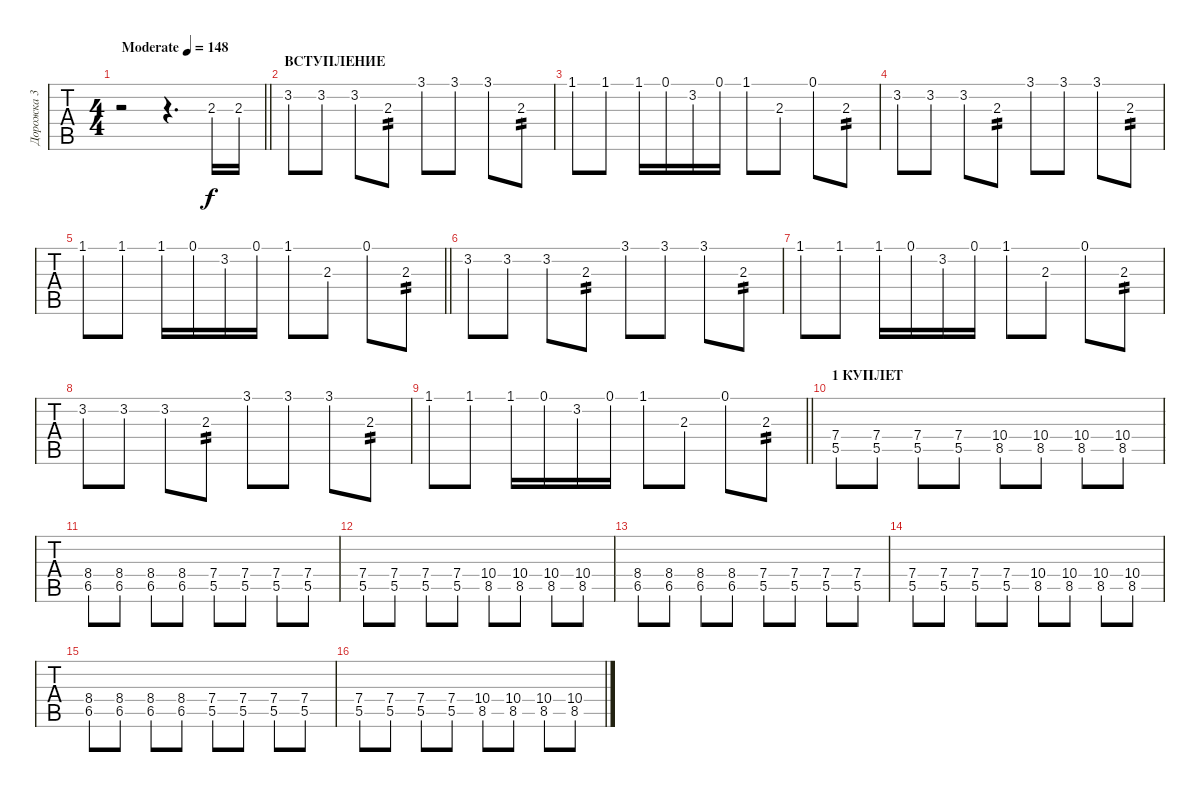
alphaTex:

\track ("Дорожка 3" "Дорожка 3") {instrument distortionguitar}
\staff {tabs}
\tuning (E4 B3 G3 D3 A2 E2) {hide}
\ts (4 4)
\tempo (148 "Moderate")
\clef g2
\barLineRight lightlight
\ks c
r.2{dy f instrument distortionguitar} r.4{d} 2.3.16 2.3.16 |
\section ("" "ВСТУПЛЕНИЕ")
3.2.8 3.2.8 3.2.8 2.3.8{tp 2} 3.1.8 3.1.8 3.1.8 2.3.8{tp 2} |
1.1.8 1.1.8 1.1.16 0.1.16 3.2.16 0.1.16 1.1.8 2.3.8 0.1.8 2.3.8{tp 2} |
3.2.8 3.2.8 3.2.8 2.3.8{tp 2} 3.1.8 3.1.8 3.1.8 2.3.8{tp 2} |
\barLineRight lightlight
1.1.8 1.1.8 1.1.16 0.1.16 3.2.16 0.1.16 1.1.8 2.3.8 0.1.8 2.3.8{tp 2} |
\section ("" "")
3.2.8 3.2.8 3.2.8 2.3.8{tp 2} 3.1.8 3.1.8 3.1.8 2.3.8{tp 2} |
1.1.8 1.1.8 1.1.16 0.1.16 3.2.16 0.1.16 1.1.8 2.3.8 0.1.8 2.3.8{tp 2} |
3.2.8 3.2.8 3.2.8 2.3.8{tp 2} 3.1.8 3.1.8 3.1.8 2.3.8{tp 2} |
\barLineRight lightlight
1.1.8 1.1.8 1.1.16 0.1.16 3.2.16 0.1.16 1.1.8 2.3.8 0.1.8 2.3.8{tp 2} |
\section ("" "1 КУПЛЕТ")
(7.4 5.5).8 (7.4 5.5).8 (7.4 5.5).8 (7.4 5.5).8 (10.4 8.5).8 (10.4 8.5).8 (10.4 8.5).8 (10.4 8.5).8 |
(8.4 6.5).8 (8.4 6.5).8 (8.4 6.5).8 (8.4 6.5).8 (7.4 5.5).8 (7.4 5.5).8 (7.4 5.5).8 (7.4 5.5).8 |
(7.4 5.5).8 (7.4 5.5).8 (7.4 5.5).8 (7.4 5.5).8 (10.4 8.5).8 (10.4 8.5).8 (10.4 8.5).8 (10.4 8.5).8 |
(8.4 6.5).8 (8.4 6.5).8 (8.4 6.5).8 (8.4 6.5).8 (7.4 5.5).8 (7.4 5.5).8 (7.4 5.5).8 (7.4 5.5).8 |
(7.4 5.5).8 (7.4 5.5).8 (7.4 5.5).8 (7.4 5.5).8 (10.4 8.5).8 (10.4 8.5).8 (10.4 8.5).8 (10.4 8.5).8 |
(8.4 6.5).8 (8.4 6.5).8 (8.4 6.5).8 (8.4 6.5).8 (7.4 5.5).8 (7.4 5.5).8 (7.4 5.5).8 (7.4 5.5).8 |
(7.4 5.5).8 (7.4 5.5).8 (7.4 5.5).8 (7.4 5.5).8 (10.4 8.5).8 (10.4 8.5).8 (10.4 8.5).8 (10.4 8.5).8
